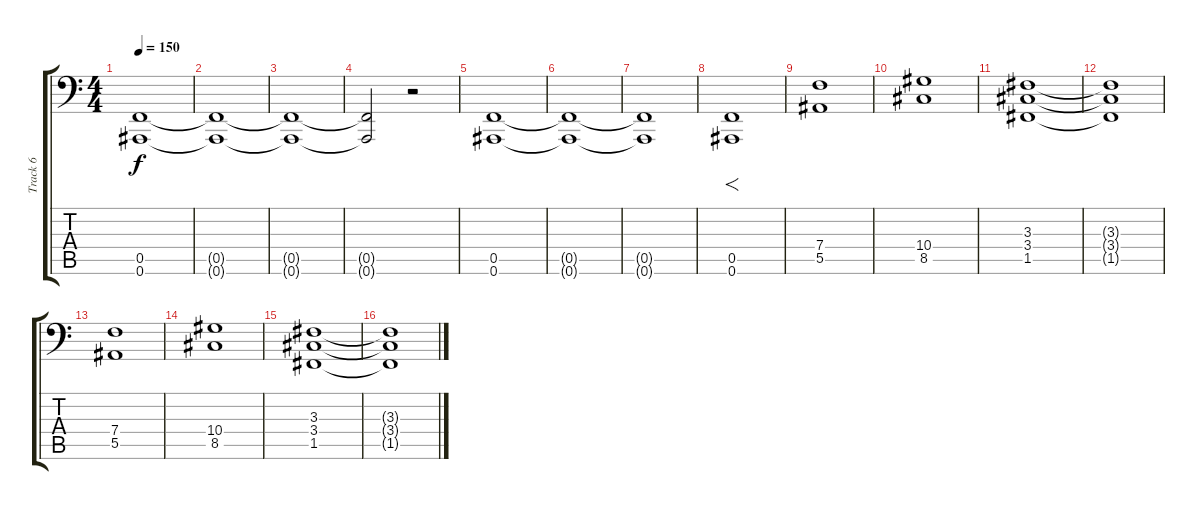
\track ("Track 6" "Track 6") {instrument stringensemble2}
\staff {score tabs}
\tuning (C4 G3 Eb3 Bb2 F2 Bb1) {hide}
\ts (4 4)
\tempo 150
\clef f4
\ks c
(0.5{t} 0.6{t}).1{dy f} |
(0.5{t} 0.6{t}).1 |
(0.5{t} 0.6{t}).1 |
(0.5{t} 0.6{t}).2 r.2 |
(0.5 0.6).1 |
(0.5{t} 0.6{t}).1 |
(0.5{t} 0.6{t}).1 |
(0.5 0.6).1{f} |
(7.4 5.5).1 |
(10.4 8.5).1 |
(3.3 3.4 1.5).1 |
(3.3{t} 3.4{t} 1.5{t}).1 |
(7.4 5.5).1 |
(10.4 8.5).1 |
(3.3 3.4 1.5).1 |
(3.3{t} 3.4{t} 1.5{t}).1
